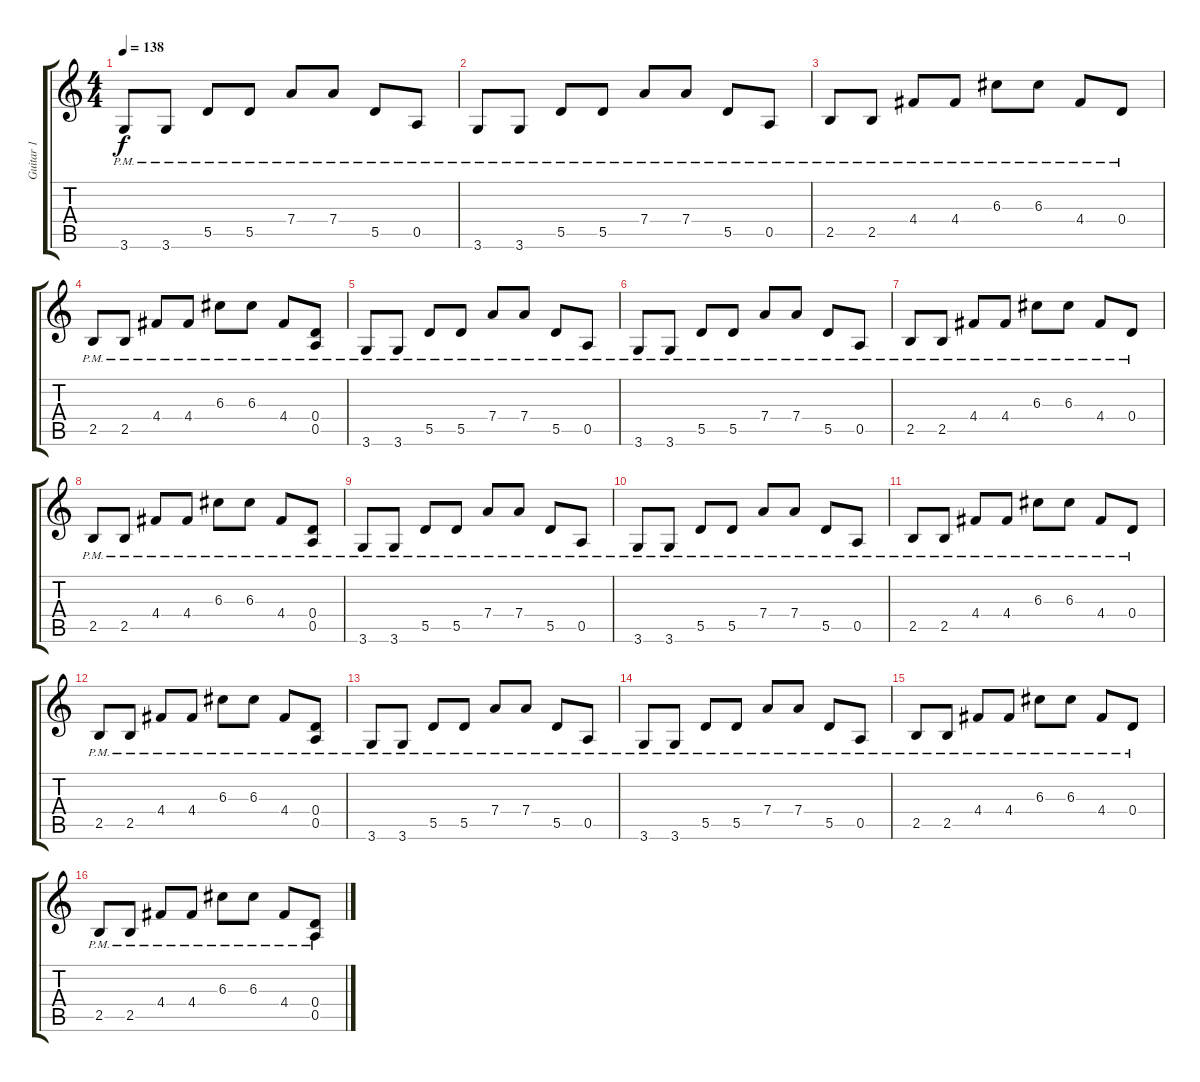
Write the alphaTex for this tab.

\track ("Guitar 1" "Guitar 1") {instrument overdrivenguitar}
\staff {score tabs}
\tuning (E4 B3 G3 D3 A2 E2) {hide}
\ts (4 4)
\tempo 138
\clef g2
\ks c
3.6{pm}.8{dy f instrument overdrivenguitar} 3.6{pm}.8 5.5{pm}.8 5.5{pm}.8 7.4{pm}.8 7.4{pm}.8 5.5{pm}.8 0.5{pm}.8 |
3.6{pm}.8 3.6{pm}.8 5.5{pm}.8 5.5{pm}.8 7.4{pm}.8 7.4{pm}.8 5.5{pm}.8 0.5{pm}.8 |
2.5{pm}.8 2.5{pm}.8 4.4{pm}.8 4.4{pm}.8 6.3{pm}.8 6.3{pm}.8 4.4{pm}.8 0.4{pm}.8 |
2.5{pm}.8 2.5{pm}.8 4.4{pm}.8 4.4{pm}.8 6.3{pm}.8 6.3{pm}.8 4.4{pm}.8 (0.4{pm} 0.5{pm}).8 |
3.6{pm}.8 3.6{pm}.8 5.5{pm}.8 5.5{pm}.8 7.4{pm}.8 7.4{pm}.8 5.5{pm}.8 0.5{pm}.8 |
3.6{pm}.8 3.6{pm}.8 5.5{pm}.8 5.5{pm}.8 7.4{pm}.8 7.4{pm}.8 5.5{pm}.8 0.5{pm}.8 |
2.5{pm}.8 2.5{pm}.8 4.4{pm}.8 4.4{pm}.8 6.3{pm}.8 6.3{pm}.8 4.4{pm}.8 0.4{pm}.8 |
2.5{pm}.8 2.5{pm}.8 4.4{pm}.8 4.4{pm}.8 6.3{pm}.8 6.3{pm}.8 4.4{pm}.8 (0.4{pm} 0.5{pm}).8 |
3.6{pm}.8 3.6{pm}.8 5.5{pm}.8 5.5{pm}.8 7.4{pm}.8 7.4{pm}.8 5.5{pm}.8 0.5{pm}.8 |
3.6{pm}.8 3.6{pm}.8 5.5{pm}.8 5.5{pm}.8 7.4{pm}.8 7.4{pm}.8 5.5{pm}.8 0.5{pm}.8 |
2.5{pm}.8 2.5{pm}.8 4.4{pm}.8 4.4{pm}.8 6.3{pm}.8 6.3{pm}.8 4.4{pm}.8 0.4{pm}.8 |
2.5{pm}.8 2.5{pm}.8 4.4{pm}.8 4.4{pm}.8 6.3{pm}.8 6.3{pm}.8 4.4{pm}.8 (0.4{pm} 0.5{pm}).8 |
3.6{pm}.8 3.6{pm}.8 5.5{pm}.8 5.5{pm}.8 7.4{pm}.8 7.4{pm}.8 5.5{pm}.8 0.5{pm}.8 |
3.6{pm}.8 3.6{pm}.8 5.5{pm}.8 5.5{pm}.8 7.4{pm}.8 7.4{pm}.8 5.5{pm}.8 0.5{pm}.8 |
2.5{pm}.8 2.5{pm}.8 4.4{pm}.8 4.4{pm}.8 6.3{pm}.8 6.3{pm}.8 4.4{pm}.8 0.4{pm}.8 |
2.5{pm}.8 2.5{pm}.8 4.4{pm}.8 4.4{pm}.8 6.3{pm}.8 6.3{pm}.8 4.4{pm}.8 (0.4{pm} 0.5{pm}).8
